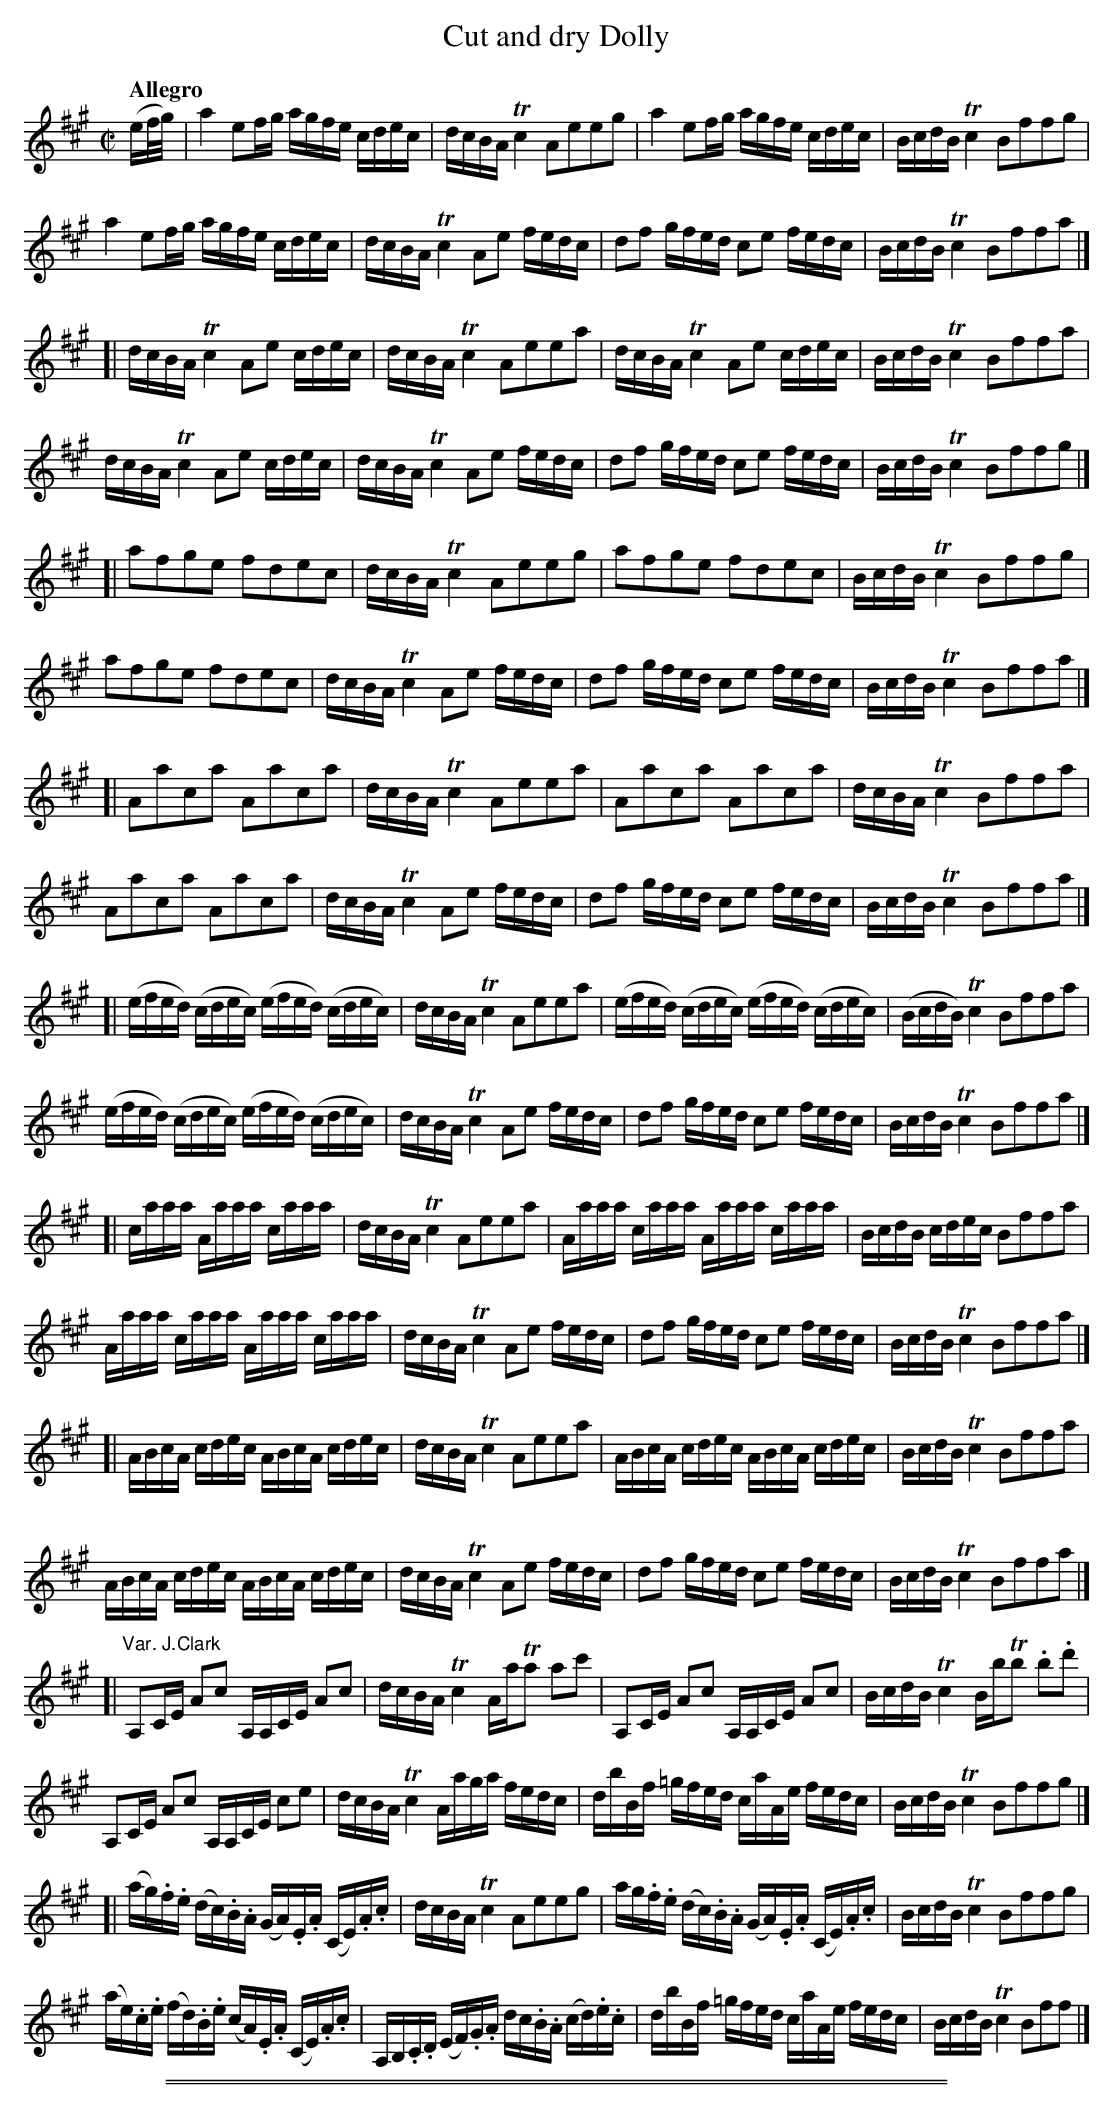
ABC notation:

X:1
T: Cut and dry Dolly
Q: "Allegro"
M: C|
L: 1/16
K: A
(ef/g/) |\
a4 e2fg agfe cdec | dcBA Tc4 A2e2e2g2 |\
a4 e2fg agfe cdec | BcdB Tc4 B2f2f2g2 |
a4 e2fg agfe cdec | dcBA Tc4 A2e2 fedc |\
d2f2 gfed c2e2 fedc | BcdB Tc4 B2f2f2a2 |]
[|\
dcBA Tc4 A2e2 cdec | dcBA Tc4 A2e2e2a2 |\
dcBA Tc4 A2e2 cdec | BcdB Tc4 B2f2f2a2 |
dcBA Tc4 A2e2 cdec | dcBA Tc4 A2e2 fedc |\
d2f2 gfed c2e2 fedc | BcdB Tc4 B2f2f2g2 |]
[|\
a2f2g2e2 f2d2e2c2 | dcBA Tc4 A2e2e2g2 |\
a2f2g2e2 f2d2e2c2 | BcdB Tc4 B2f2f2g2 |
a2f2g2e2 f2d2e2c2 | dcBA Tc4 A2e2 fedc |\
d2f2 gfed c2e2 fedc | BcdB Tc4 B2f2f2a2 |]
[|\
A2a2c2a2 A2a2c2a2 | dcBA Tc4 A2e2e2a2 |\
A2a2c2a2 A2a2c2a2 | dcBA Tc4 B2f2f2a2 |
A2a2c2a2 A2a2c2a2 | dcBA Tc4 A2e2 fedc |\
d2f2 gfed c2e2 fedc | BcdB Tc4 B2f2f2a2 |]
[|\
(efed) (cdec) (efed) (cdec) | dcBA Tc4 A2e2e2a2 |\
(efed) (cdec) (efed) (cdec) | (BcdB) Tc4 B2f2f2a2 |
(efed) (cdec) (efed) (cdec) | dcBA Tc4 A2e2 fedc |\
d2f2 gfed c2e2 fedc | BcdB Tc4 B2f2f2a2 |]
[|\
caaa Aaaa caaa | dcBA Tc4 A2e2e2a2 |\
Aaaa caaa Aaaa caaa | BcdB cdec B2f2f2a2 |
Aaaa caaa Aaaa caaa | dcBA Tc4 A2e2 fedc |\
d2f2 gfed c2e2 fedc | BcdB Tc4 B2f2f2a2 |]
[|\
ABcA cdec ABcA cdec | dcBA Tc4 A2e2e2a2 |\
ABcA cdec ABcA cdec | BcdB Tc4 B2f2f2a2 |
ABcA cdec ABcA cdec | dcBA Tc4 A2e2 fedc |\
d2f2 gfed c2e2 fedc | BcdB Tc4 B2f2f2a2 |]
[|\
"^Var. J.Clark"\
A,2CE A2c2 A,A,CE A2c2 | dcBA Tc4 AaTa2 a2c'2 |\
A,2CE A2c2 A,A,CE A2c2 | BcdB Tc4 BbTb2 .b2.d'2 |
A,2CE A2c2 A,A,CE c2e2 | dcBA Tc4 Aaga fedc |\
dbBf =gfed caAe fedc | BcdBTc4 B2f2f2g2 |]
[|\
(ag).f.e (dc).B.A (GA).E.A (CE).A.c | dcBA Tc4 A2e2e2g2 |\
ag.f.e (dc).B.A (GA).E.A (CE).A.c | BcdB Tc4 B2f2f2g2 |
(ae).c.e (fd).B.e (cA).E.A (CE).A.c | A,B,.C.D (EF).G.A dc.B.A (cd).e.c |\
dbBf =gfed caAe fedc | BcdB Tc4 B2f2f2 |]
